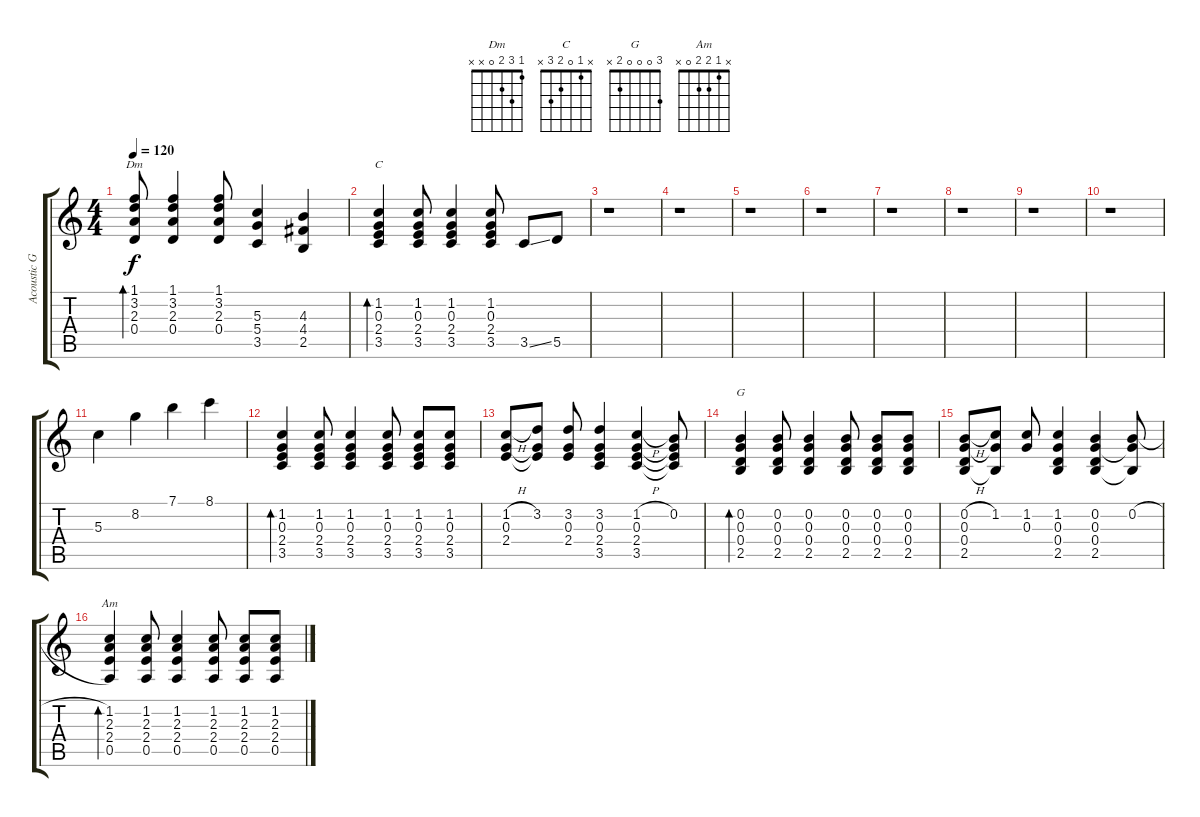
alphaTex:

\track ("Acoustic Guitar 2" "Acoustic G") {instrument acousticguitarsteel}
\staff {score tabs}
\tuning (E4 B3 G3 D3 A2 E2) {hide}
\chord ("Dm" 1 3 2 0 x x)
\chord ("C" x 1 0 2 3 x)
\chord ("G" 3 0 0 0 2 x)
\chord ("Am" x 1 2 2 0 x)
\ts (4 4)
\tempo 120
\clef g2
\ks c
(1.1 3.2 2.3 0.4).8{bd 120 ch "Dm" dy f} (1.1 3.2 2.3 0.4).4 (1.1 3.2 2.3 0.4).8 (5.3 5.4 3.5).4 (4.3 4.4 2.5).4 |
(1.2 0.3 2.4 3.5).4{bd 120 ch "C"} (1.2 0.3 2.4 3.5).8 (1.2 0.3 2.4 3.5).4 (1.2 0.3 2.4 3.5).8 3.5{ss}.8 5.5.8 |
r.1 |
r.1 |
r.1 |
r.1 |
r.1 |
r.1 |
r.1 |
r.1 |
5.3.4 8.2.4 7.1.4 8.1.4 |
(1.2 0.3 2.4 3.5).4{bd 120} (1.2 0.3 2.4 3.5).8 (1.2 0.3 2.4 3.5).4 (1.2 0.3 2.4 3.5).8 (1.2 0.3 2.4 3.5).8 (1.2 0.3 2.4 3.5).8 |
(1.2{h} 0.3 2.4).8 (3.2 0.3{t} 2.4{t}).8 (3.2 0.3 2.4).8 (3.2 0.3 2.4 3.5).4 (1.2{h} 0.3 2.4 3.5).4 (0.2 0.3{t} 2.4{t} 3.5{t}).8 |
(0.2 0.3 0.4 2.5).4{bd 120 ch "G"} (0.2 0.3 0.4 2.5).8 (0.2 0.3 0.4 2.5).4 (0.2 0.3 0.4 2.5).8 (0.2 0.3 0.4 2.5).8 (0.2 0.3 0.4 2.5).8 |
(0.2{h} 0.3 0.4 2.5).8 (1.2 0.3{t} 2.5{t}).8 (1.2 0.3).8 (1.2 0.3 0.4 2.5).4 (0.2 0.3 0.4 2.5).4 (0.2{h} 0.3{t} 2.5{t}).8 |
(1.2 2.3 2.4 0.5).4{bd 120 ch "Am"} (1.2 2.3 2.4 0.5).8 (1.2 2.3 2.4 0.5).4 (1.2 2.3 2.4 0.5).8 (1.2 2.3 2.4 0.5).8 (1.2 2.3 2.4 0.5).8
